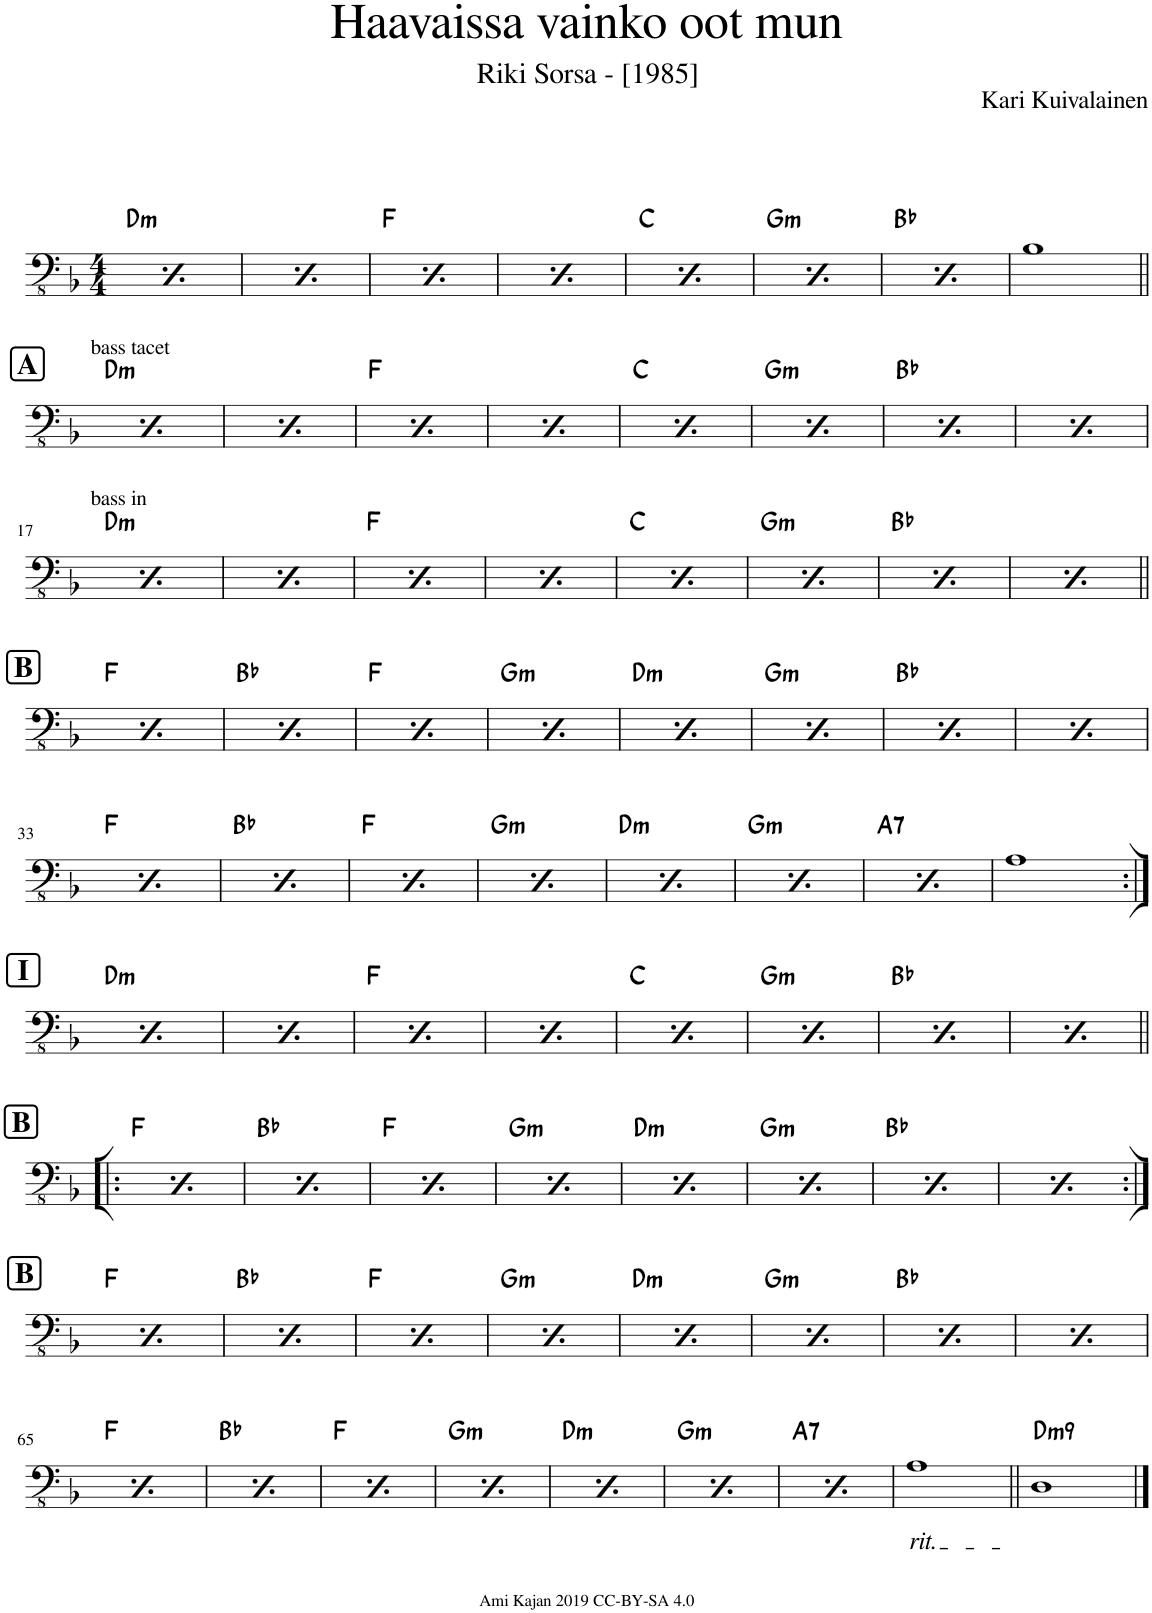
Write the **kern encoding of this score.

**kern	**harte
*part1	*part1
*staff1	*
*I"Acoustic Bass	*
*I'Bass	*
*clefFv4	*
*k[b-]	*
*M4/4	*
=1	=1
!	!LO:H:kt=m
1r	D:min
=2	=2
!	!LO:H:kt=m
1r	D:min
=3	=3
!	!LO:H:kt=m
1r	D:min
=4	=4
!	!LO:H:kt=m
1r	D:min
=5	=5
!	!LO:H:kt=m
1r	D:min
=6	=6
!	!LO:H:kt=m
1r	D:min
=7	=7
!	!LO:H:kt=m
1r	D:min
=8	=8
1BB-	.
!!LO:LB:g=z
=9||	=9||
1BB-	.
=10	=10
1BB-	.
=11	=11
1BB-	.
=12	=12
1BB-	.
=13	=13
1BB-	.
=14	=14
1BB-	.
=15	=15
1BB-	.
=16	=16
1BB-	.
!!LO:LB:g=z
=17	=17
1BB-	.
=18	=18
1BB-	.
=19	=19
1BB-	.
=20	=20
1BB-	.
=21	=21
1BB-	.
=22	=22
1BB-	.
=23	=23
1BB-	.
=24	=24
1BB-	.
!!LO:LB:g=z
=25||	=25||
1BB-	.
=26	=26
1BB-	.
=27	=27
1BB-	.
=28	=28
1BB-	.
=29	=29
1BB-	.
=30	=30
1BB-	.
=31	=31
1BB-	.
=32	=32
1BB-	.
!!LO:LB:g=z
=33	=33
1BB-	.
=34	=34
1BB-	.
=35	=35
1BB-	.
=36	=36
1BB-	.
=37	=37
1BB-	.
=38	=38
1BB-	.
=39	=39
1BB-	.
=40	=40
1AA	.
!!LO:LB:g=z
=41:|!	=41:|!
1AA	.
=42	=42
1AA	.
=43	=43
1AA	.
=44	=44
1AA	.
=45	=45
1AA	.
=46	=46
1AA	.
=47	=47
1AA	.
=48	=48
1AA	.
!!LO:LB:g=z
=49!|:	=49!|:
1AA	.
=50	=50
1AA	.
=51	=51
1AA	.
=52	=52
1AA	.
=53	=53
1AA	.
=54	=54
1AA	.
=55	=55
1AA	.
=56	=56
1AA	.
!!LO:LB:g=z
=57:|!	=57:|!
1AA	.
=58	=58
1AA	.
=59	=59
1AA	.
=60	=60
1AA	.
=61	=61
1AA	.
=62	=62
1AA	.
=63	=63
1AA	.
=64	=64
1AA	.
!!LO:LB:g=z
=65	=65
1AA	.
=66	=66
1AA	.
=67	=67
1AA	.
=68	=68
1AA	.
=69	=69
1AA	.
=70	=70
1AA	.
=71	=71
1AA	.
=72	=72
!LO:TX:b:i:t=rit.	!
1AA	.
=73||	=73||
!	!LO:H:kt=m9
1DD	D:min9
==	==
*-	*-
